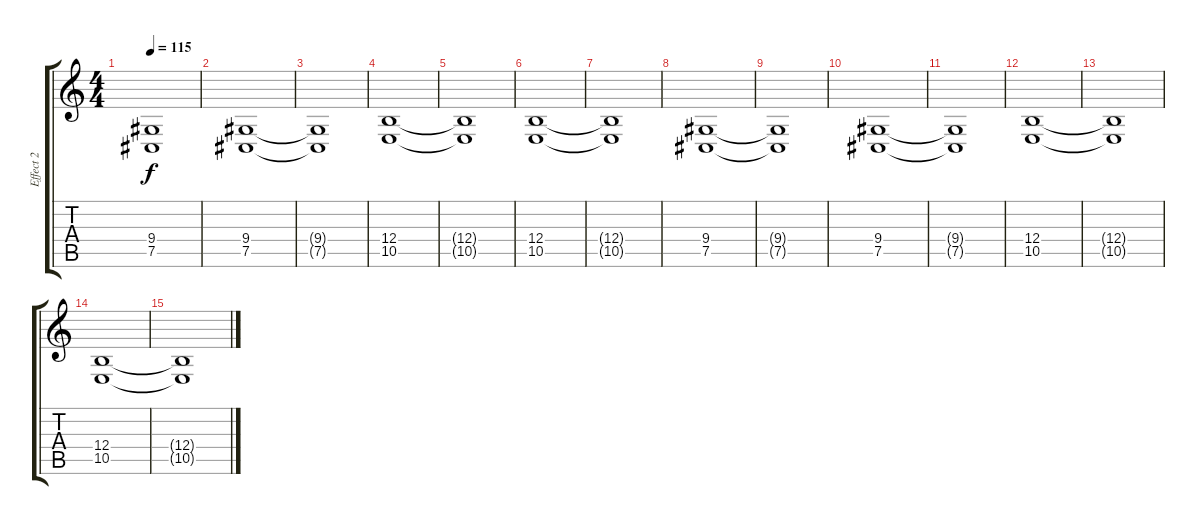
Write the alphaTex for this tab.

\track ("Effect 2" "Effect 2") {instrument choiraahs}
\staff {score tabs}
\tuning (Db4 Ab3 E3 B2 Gb2 Db2) {hide}
\ts (4 4)
\tempo 115
\clef g2
\ks c
(9.4{t} 7.5{t}).1{dy f} |
(9.4 7.5).1 |
(9.4{t} 7.5{t}).1 |
(12.4 10.5).1 |
(12.4{t} 10.5{t}).1 |
(12.4 10.5).1 |
(12.4{t} 10.5{t}).1 |
(9.4 7.5).1 |
(9.4{t} 7.5{t}).1 |
(9.4 7.5).1 |
(9.4{t} 7.5{t}).1 |
(12.4 10.5).1 |
(12.4{t} 10.5{t}).1 |
(12.4 10.5).1 |
(12.4{t} 10.5{t}).1
